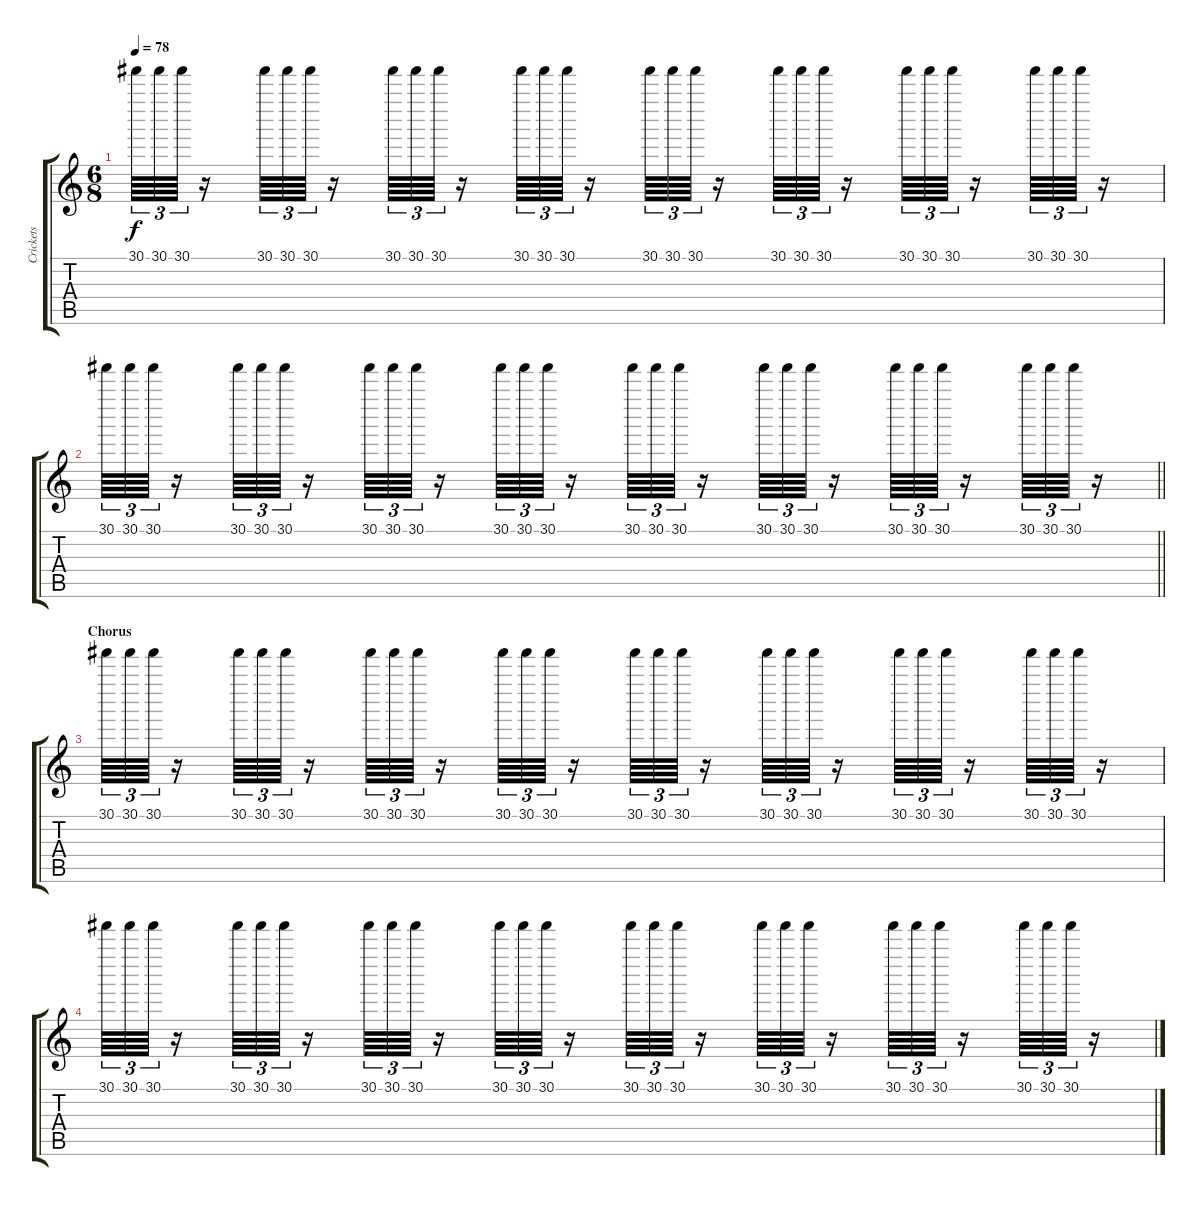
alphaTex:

\track ("Crickets" "Crickets") {instrument pad5bowed}
\staff {score tabs}
\tuning (C6 B3 Gb3 D3 A2 E2) {hide}
\ts (6 8)
\tempo 78
\clef g2
\ks c
30.1.64{tu (3 2) dy f} 30.1.64{tu (3 2)} 30.1.64{tu (3 2)} r.16 30.1.64{tu (3 2)} 30.1.64{tu (3 2)} 30.1.64{tu (3 2)} r.16 30.1.64{tu (3 2)} 30.1.64{tu (3 2)} 30.1.64{tu (3 2)} r.16 30.1.64{tu (3 2)} 30.1.64{tu (3 2)} 30.1.64{tu (3 2)} r.16 30.1.64{tu (3 2)} 30.1.64{tu (3 2)} 30.1.64{tu (3 2)} r.16 30.1.64{tu (3 2)} 30.1.64{tu (3 2)} 30.1.64{tu (3 2)} r.16 30.1.64{tu (3 2)} 30.1.64{tu (3 2)} 30.1.64{tu (3 2)} r.16 30.1.64{tu (3 2)} 30.1.64{tu (3 2)} 30.1.64{tu (3 2)} r.16 |
\barLineRight lightlight
30.1.64{tu (3 2)} 30.1.64{tu (3 2)} 30.1.64{tu (3 2)} r.16 30.1.64{tu (3 2)} 30.1.64{tu (3 2)} 30.1.64{tu (3 2)} r.16 30.1.64{tu (3 2)} 30.1.64{tu (3 2)} 30.1.64{tu (3 2)} r.16 30.1.64{tu (3 2)} 30.1.64{tu (3 2)} 30.1.64{tu (3 2)} r.16 30.1.64{tu (3 2)} 30.1.64{tu (3 2)} 30.1.64{tu (3 2)} r.16 30.1.64{tu (3 2)} 30.1.64{tu (3 2)} 30.1.64{tu (3 2)} r.16 30.1.64{tu (3 2)} 30.1.64{tu (3 2)} 30.1.64{tu (3 2)} r.16 30.1.64{tu (3 2)} 30.1.64{tu (3 2)} 30.1.64{tu (3 2)} r.16 |
\section ("" "Chorus")
30.1.64{tu (3 2)} 30.1.64{tu (3 2)} 30.1.64{tu (3 2)} r.16 30.1.64{tu (3 2)} 30.1.64{tu (3 2)} 30.1.64{tu (3 2)} r.16 30.1.64{tu (3 2)} 30.1.64{tu (3 2)} 30.1.64{tu (3 2)} r.16 30.1.64{tu (3 2)} 30.1.64{tu (3 2)} 30.1.64{tu (3 2)} r.16 30.1.64{tu (3 2)} 30.1.64{tu (3 2)} 30.1.64{tu (3 2)} r.16 30.1.64{tu (3 2)} 30.1.64{tu (3 2)} 30.1.64{tu (3 2)} r.16 30.1.64{tu (3 2)} 30.1.64{tu (3 2)} 30.1.64{tu (3 2)} r.16 30.1.64{tu (3 2)} 30.1.64{tu (3 2)} 30.1.64{tu (3 2)} r.16 |
30.1.64{tu (3 2)} 30.1.64{tu (3 2)} 30.1.64{tu (3 2)} r.16 30.1.64{tu (3 2)} 30.1.64{tu (3 2)} 30.1.64{tu (3 2)} r.16 30.1.64{tu (3 2)} 30.1.64{tu (3 2)} 30.1.64{tu (3 2)} r.16 30.1.64{tu (3 2)} 30.1.64{tu (3 2)} 30.1.64{tu (3 2)} r.16 30.1.64{tu (3 2)} 30.1.64{tu (3 2)} 30.1.64{tu (3 2)} r.16 30.1.64{tu (3 2)} 30.1.64{tu (3 2)} 30.1.64{tu (3 2)} r.16 30.1.64{tu (3 2)} 30.1.64{tu (3 2)} 30.1.64{tu (3 2)} r.16 30.1.64{tu (3 2)} 30.1.64{tu (3 2)} 30.1.64{tu (3 2)} r.16
